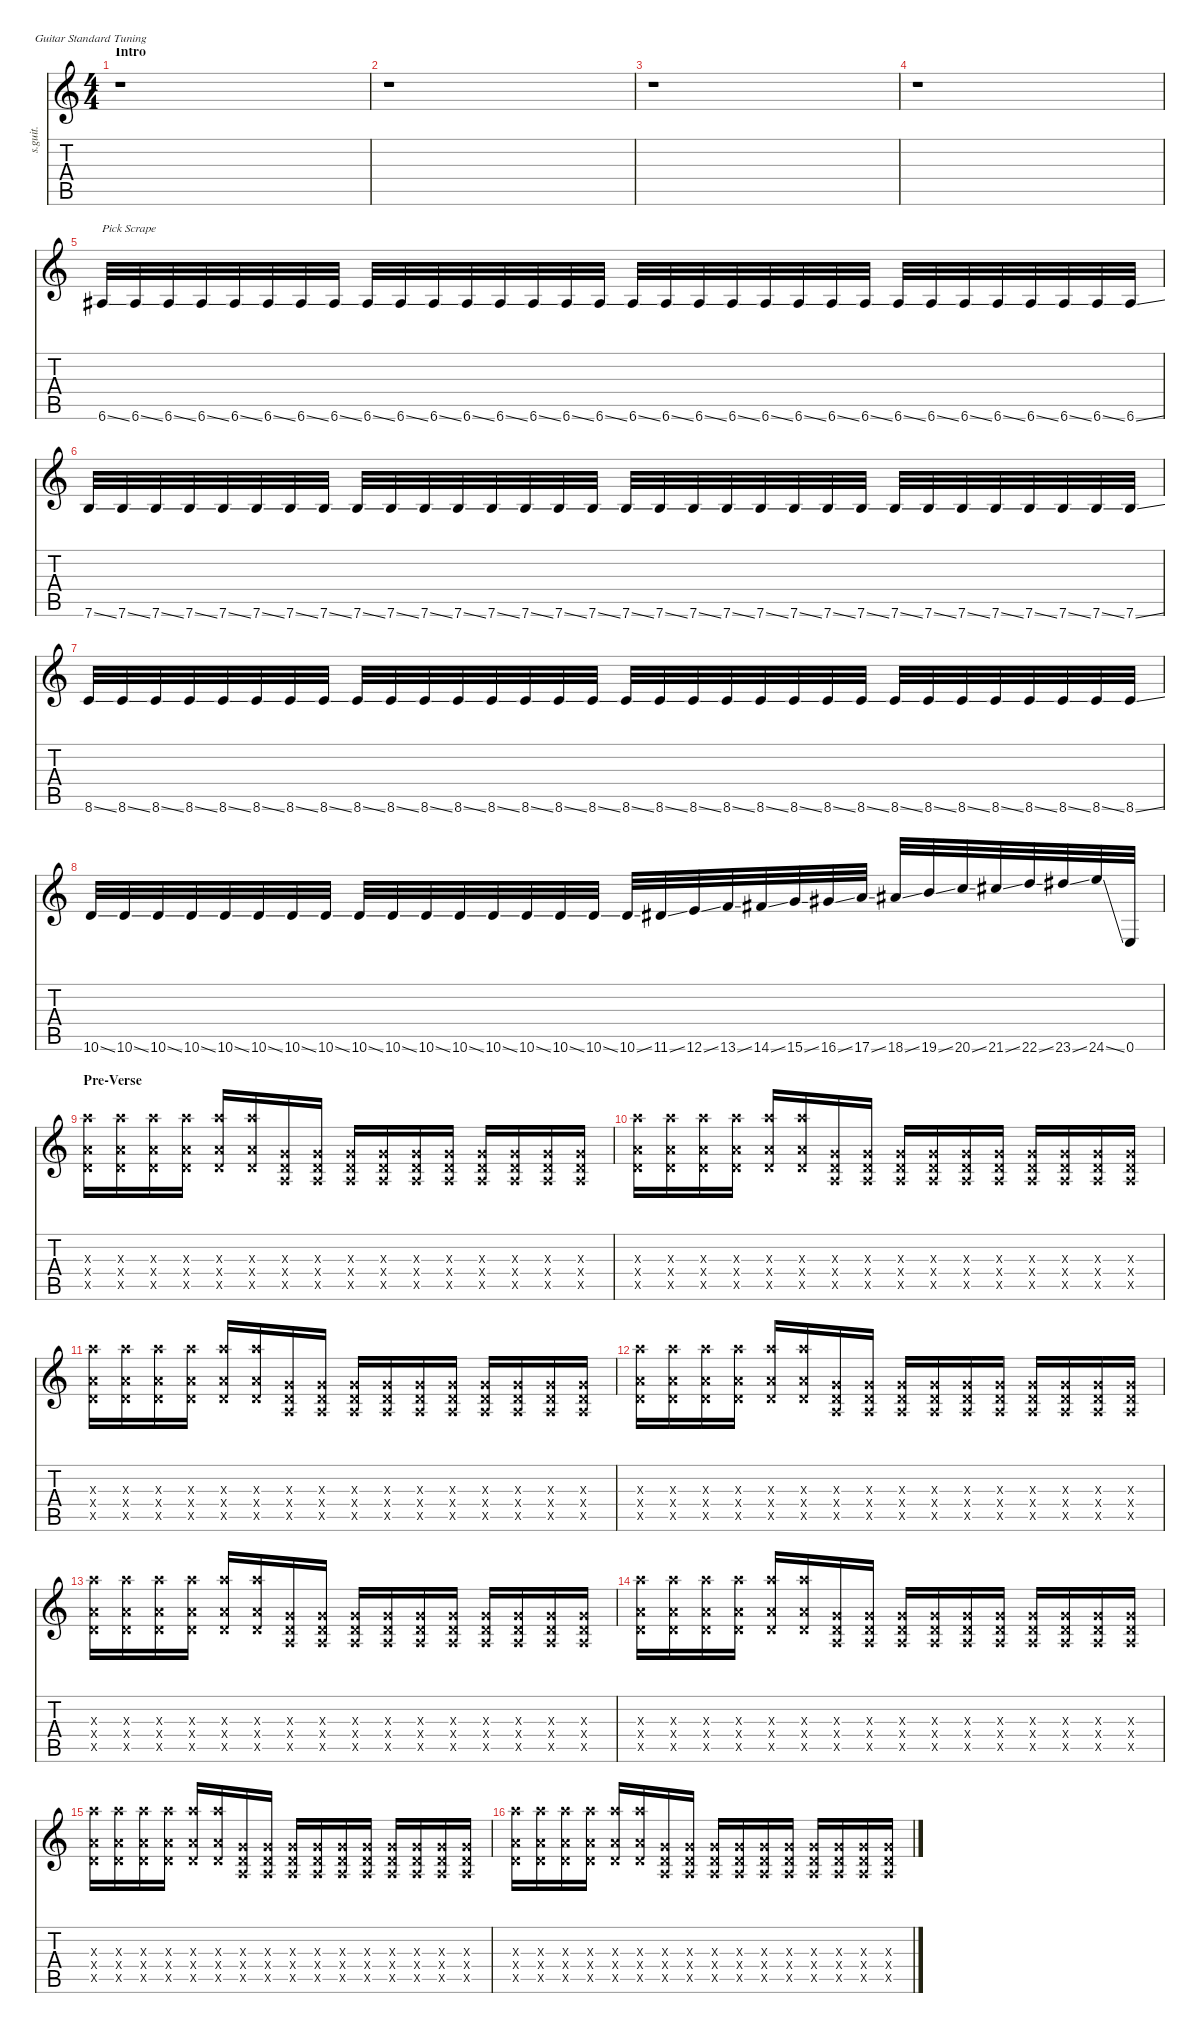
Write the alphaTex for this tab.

\defaultSystemsLayout 4
\hideDynamics
\bracketExtendMode nobrackets
\track ("Matt Bellamy - Guitar Overdubs" "s.guit.") {instrument overdrivenguitar}
\staff {score tabs}
\tuning (E4 B3 G3 D3 A2 E2)
\ts (4 4)
\beaming (8 2 2 2 2)
\section ("" "Intro")
\tempo (93 hide)
\clef g2
\ks c
r.1{dy f instrument overdrivenguitar} |
r.1 |
r.1 |
r.1 |
6.6{ss acc #}.32{txt "Pick Scrape" lyrics (0 "") lyrics (1 "") lyrics (2 "") lyrics (3 "") lyrics (4 "")} 6.6{ss acc #}.32{lyrics (0 "") lyrics (1 "") lyrics (2 "") lyrics (3 "") lyrics (4 "")} 6.6{ss acc #}.32{lyrics (0 "") lyrics (1 "") lyrics (2 "") lyrics (3 "") lyrics (4 "")} 6.6{ss acc #}.32{lyrics (0 "") lyrics (1 "") lyrics (2 "") lyrics (3 "") lyrics (4 "")} 6.6{ss acc #}.32{lyrics (0 "") lyrics (1 "") lyrics (2 "") lyrics (3 "") lyrics (4 "")} 6.6{ss acc #}.32{lyrics (0 "") lyrics (1 "") lyrics (2 "") lyrics (3 "") lyrics (4 "")} 6.6{ss acc #}.32{lyrics (0 "") lyrics (1 "") lyrics (2 "") lyrics (3 "") lyrics (4 "")} 6.6{ss acc #}.32{lyrics (0 "") lyrics (1 "") lyrics (2 "") lyrics (3 "") lyrics (4 "")} 6.6{ss acc #}.32{lyrics (0 "") lyrics (1 "") lyrics (2 "") lyrics (3 "") lyrics (4 "")} 6.6{ss acc #}.32{lyrics (0 "") lyrics (1 "") lyrics (2 "") lyrics (3 "") lyrics (4 "")} 6.6{ss acc #}.32{lyrics (0 "") lyrics (1 "") lyrics (2 "") lyrics (3 "") lyrics (4 "")} 6.6{ss acc #}.32{lyrics (0 "") lyrics (1 "") lyrics (2 "") lyrics (3 "") lyrics (4 "")} 6.6{ss acc #}.32{lyrics (0 "") lyrics (1 "") lyrics (2 "") lyrics (3 "") lyrics (4 "")} 6.6{ss acc #}.32{lyrics (0 "") lyrics (1 "") lyrics (2 "") lyrics (3 "") lyrics (4 "")} 6.6{ss acc #}.32{lyrics (0 "") lyrics (1 "") lyrics (2 "") lyrics (3 "") lyrics (4 "")} 6.6{ss acc #}.32{lyrics (0 "") lyrics (1 "") lyrics (2 "") lyrics (3 "") lyrics (4 "")} 6.6{ss acc #}.32{lyrics (0 "") lyrics (1 "") lyrics (2 "") lyrics (3 "") lyrics (4 "")} 6.6{ss acc #}.32{lyrics (0 "") lyrics (1 "") lyrics (2 "") lyrics (3 "") lyrics (4 "")} 6.6{ss acc #}.32{lyrics (0 "") lyrics (1 "") lyrics (2 "") lyrics (3 "") lyrics (4 "")} 6.6{ss acc #}.32{lyrics (0 "") lyrics (1 "") lyrics (2 "") lyrics (3 "") lyrics (4 "")} 6.6{ss acc #}.32{lyrics (0 "") lyrics (1 "") lyrics (2 "") lyrics (3 "") lyrics (4 "")} 6.6{ss acc #}.32{lyrics (0 "") lyrics (1 "") lyrics (2 "") lyrics (3 "") lyrics (4 "")} 6.6{ss acc #}.32{lyrics (0 "") lyrics (1 "") lyrics (2 "") lyrics (3 "") lyrics (4 "")} 6.6{ss acc #}.32{lyrics (0 "") lyrics (1 "") lyrics (2 "") lyrics (3 "") lyrics (4 "")} 6.6{ss acc #}.32{lyrics (0 "") lyrics (1 "") lyrics (2 "") lyrics (3 "") lyrics (4 "")} 6.6{ss acc #}.32{lyrics (0 "") lyrics (1 "") lyrics (2 "") lyrics (3 "") lyrics (4 "")} 6.6{ss acc #}.32{lyrics (0 "") lyrics (1 "") lyrics (2 "") lyrics (3 "") lyrics (4 "")} 6.6{ss acc #}.32{lyrics (0 "") lyrics (1 "") lyrics (2 "") lyrics (3 "") lyrics (4 "")} 6.6{ss acc #}.32{lyrics (0 "") lyrics (1 "") lyrics (2 "") lyrics (3 "") lyrics (4 "")} 6.6{ss acc #}.32{lyrics (0 "") lyrics (1 "") lyrics (2 "") lyrics (3 "") lyrics (4 "")} 6.6{ss acc #}.32{lyrics (0 "") lyrics (1 "") lyrics (2 "") lyrics (3 "") lyrics (4 "")} 6.6{ss acc #}.32{lyrics (0 "") lyrics (1 "") lyrics (2 "") lyrics (3 "") lyrics (4 "")} |
7.6{ss}.32{lyrics (0 "") lyrics (1 "") lyrics (2 "") lyrics (3 "") lyrics (4 "")} 7.6{ss}.32{lyrics (0 "") lyrics (1 "") lyrics (2 "") lyrics (3 "") lyrics (4 "")} 7.6{ss}.32{lyrics (0 "") lyrics (1 "") lyrics (2 "") lyrics (3 "") lyrics (4 "")} 7.6{ss}.32{lyrics (0 "") lyrics (1 "") lyrics (2 "") lyrics (3 "") lyrics (4 "")} 7.6{ss}.32{lyrics (0 "") lyrics (1 "") lyrics (2 "") lyrics (3 "") lyrics (4 "")} 7.6{ss}.32{lyrics (0 "") lyrics (1 "") lyrics (2 "") lyrics (3 "") lyrics (4 "")} 7.6{ss}.32{lyrics (0 "") lyrics (1 "") lyrics (2 "") lyrics (3 "") lyrics (4 "")} 7.6{ss}.32{lyrics (0 "") lyrics (1 "") lyrics (2 "") lyrics (3 "") lyrics (4 "")} 7.6{ss}.32{lyrics (0 "") lyrics (1 "") lyrics (2 "") lyrics (3 "") lyrics (4 "")} 7.6{ss}.32{lyrics (0 "") lyrics (1 "") lyrics (2 "") lyrics (3 "") lyrics (4 "")} 7.6{ss}.32{lyrics (0 "") lyrics (1 "") lyrics (2 "") lyrics (3 "") lyrics (4 "")} 7.6{ss}.32{lyrics (0 "") lyrics (1 "") lyrics (2 "") lyrics (3 "") lyrics (4 "")} 7.6{ss}.32{lyrics (0 "") lyrics (1 "") lyrics (2 "") lyrics (3 "") lyrics (4 "")} 7.6{ss}.32{lyrics (0 "") lyrics (1 "") lyrics (2 "") lyrics (3 "") lyrics (4 "")} 7.6{ss}.32{lyrics (0 "") lyrics (1 "") lyrics (2 "") lyrics (3 "") lyrics (4 "")} 7.6{ss}.32{lyrics (0 "") lyrics (1 "") lyrics (2 "") lyrics (3 "") lyrics (4 "")} 7.6{ss}.32{lyrics (0 "") lyrics (1 "") lyrics (2 "") lyrics (3 "") lyrics (4 "")} 7.6{ss}.32{lyrics (0 "") lyrics (1 "") lyrics (2 "") lyrics (3 "") lyrics (4 "")} 7.6{ss}.32{lyrics (0 "") lyrics (1 "") lyrics (2 "") lyrics (3 "") lyrics (4 "")} 7.6{ss}.32{lyrics (0 "") lyrics (1 "") lyrics (2 "") lyrics (3 "") lyrics (4 "")} 7.6{ss}.32{lyrics (0 "") lyrics (1 "") lyrics (2 "") lyrics (3 "") lyrics (4 "")} 7.6{ss}.32{lyrics (0 "") lyrics (1 "") lyrics (2 "") lyrics (3 "") lyrics (4 "")} 7.6{ss}.32{lyrics (0 "") lyrics (1 "") lyrics (2 "") lyrics (3 "") lyrics (4 "")} 7.6{ss}.32{lyrics (0 "") lyrics (1 "") lyrics (2 "") lyrics (3 "") lyrics (4 "")} 7.6{ss}.32{lyrics (0 "") lyrics (1 "") lyrics (2 "") lyrics (3 "") lyrics (4 "")} 7.6{ss}.32{lyrics (0 "") lyrics (1 "") lyrics (2 "") lyrics (3 "") lyrics (4 "")} 7.6{ss}.32{lyrics (0 "") lyrics (1 "") lyrics (2 "") lyrics (3 "") lyrics (4 "")} 7.6{ss}.32{lyrics (0 "") lyrics (1 "") lyrics (2 "") lyrics (3 "") lyrics (4 "")} 7.6{ss}.32{lyrics (0 "") lyrics (1 "") lyrics (2 "") lyrics (3 "") lyrics (4 "")} 7.6{ss}.32{lyrics (0 "") lyrics (1 "") lyrics (2 "") lyrics (3 "") lyrics (4 "")} 7.6{ss}.32{lyrics (0 "") lyrics (1 "") lyrics (2 "") lyrics (3 "") lyrics (4 "")} 7.6{ss}.32{lyrics (0 "") lyrics (1 "") lyrics (2 "") lyrics (3 "") lyrics (4 "")} |
8.6{ss}.32{lyrics (0 "") lyrics (1 "") lyrics (2 "") lyrics (3 "") lyrics (4 "")} 8.6{ss}.32{lyrics (0 "") lyrics (1 "") lyrics (2 "") lyrics (3 "") lyrics (4 "")} 8.6{ss}.32{lyrics (0 "") lyrics (1 "") lyrics (2 "") lyrics (3 "") lyrics (4 "")} 8.6{ss}.32{lyrics (0 "") lyrics (1 "") lyrics (2 "") lyrics (3 "") lyrics (4 "")} 8.6{ss}.32{lyrics (0 "") lyrics (1 "") lyrics (2 "") lyrics (3 "") lyrics (4 "")} 8.6{ss}.32{lyrics (0 "") lyrics (1 "") lyrics (2 "") lyrics (3 "") lyrics (4 "")} 8.6{ss}.32{lyrics (0 "") lyrics (1 "") lyrics (2 "") lyrics (3 "") lyrics (4 "")} 8.6{ss}.32{lyrics (0 "") lyrics (1 "") lyrics (2 "") lyrics (3 "") lyrics (4 "")} 8.6{ss}.32{lyrics (0 "") lyrics (1 "") lyrics (2 "") lyrics (3 "") lyrics (4 "")} 8.6{ss}.32{lyrics (0 "") lyrics (1 "") lyrics (2 "") lyrics (3 "") lyrics (4 "")} 8.6{ss}.32{lyrics (0 "") lyrics (1 "") lyrics (2 "") lyrics (3 "") lyrics (4 "")} 8.6{ss}.32{lyrics (0 "") lyrics (1 "") lyrics (2 "") lyrics (3 "") lyrics (4 "")} 8.6{ss}.32{lyrics (0 "") lyrics (1 "") lyrics (2 "") lyrics (3 "") lyrics (4 "")} 8.6{ss}.32{lyrics (0 "") lyrics (1 "") lyrics (2 "") lyrics (3 "") lyrics (4 "")} 8.6{ss}.32{lyrics (0 "") lyrics (1 "") lyrics (2 "") lyrics (3 "") lyrics (4 "")} 8.6{ss}.32{lyrics (0 "") lyrics (1 "") lyrics (2 "") lyrics (3 "") lyrics (4 "")} 8.6{ss}.32{lyrics (0 "") lyrics (1 "") lyrics (2 "") lyrics (3 "") lyrics (4 "")} 8.6{ss}.32{lyrics (0 "") lyrics (1 "") lyrics (2 "") lyrics (3 "") lyrics (4 "")} 8.6{ss}.32{lyrics (0 "") lyrics (1 "") lyrics (2 "") lyrics (3 "") lyrics (4 "")} 8.6{ss}.32{lyrics (0 "") lyrics (1 "") lyrics (2 "") lyrics (3 "") lyrics (4 "")} 8.6{ss}.32{lyrics (0 "") lyrics (1 "") lyrics (2 "") lyrics (3 "") lyrics (4 "")} 8.6{ss}.32{lyrics (0 "") lyrics (1 "") lyrics (2 "") lyrics (3 "") lyrics (4 "")} 8.6{ss}.32{lyrics (0 "") lyrics (1 "") lyrics (2 "") lyrics (3 "") lyrics (4 "")} 8.6{ss}.32{lyrics (0 "") lyrics (1 "") lyrics (2 "") lyrics (3 "") lyrics (4 "")} 8.6{ss}.32{lyrics (0 "") lyrics (1 "") lyrics (2 "") lyrics (3 "") lyrics (4 "")} 8.6{ss}.32{lyrics (0 "") lyrics (1 "") lyrics (2 "") lyrics (3 "") lyrics (4 "")} 8.6{ss}.32{lyrics (0 "") lyrics (1 "") lyrics (2 "") lyrics (3 "") lyrics (4 "")} 8.6{ss}.32{lyrics (0 "") lyrics (1 "") lyrics (2 "") lyrics (3 "") lyrics (4 "")} 8.6{ss}.32{lyrics (0 "") lyrics (1 "") lyrics (2 "") lyrics (3 "") lyrics (4 "")} 8.6{ss}.32{lyrics (0 "") lyrics (1 "") lyrics (2 "") lyrics (3 "") lyrics (4 "")} 8.6{ss}.32{lyrics (0 "") lyrics (1 "") lyrics (2 "") lyrics (3 "") lyrics (4 "")} 8.6{ss}.32{lyrics (0 "") lyrics (1 "") lyrics (2 "") lyrics (3 "") lyrics (4 "")} |
10.6{ss}.32{lyrics (0 "") lyrics (1 "") lyrics (2 "") lyrics (3 "") lyrics (4 "")} 10.6{ss}.32{lyrics (0 "") lyrics (1 "") lyrics (2 "") lyrics (3 "") lyrics (4 "")} 10.6{ss}.32{lyrics (0 "") lyrics (1 "") lyrics (2 "") lyrics (3 "") lyrics (4 "")} 10.6{ss}.32{lyrics (0 "") lyrics (1 "") lyrics (2 "") lyrics (3 "") lyrics (4 "")} 10.6{ss}.32{lyrics (0 "") lyrics (1 "") lyrics (2 "") lyrics (3 "") lyrics (4 "")} 10.6{ss}.32{lyrics (0 "") lyrics (1 "") lyrics (2 "") lyrics (3 "") lyrics (4 "")} 10.6{ss}.32{lyrics (0 "") lyrics (1 "") lyrics (2 "") lyrics (3 "") lyrics (4 "")} 10.6{ss}.32{lyrics (0 "") lyrics (1 "") lyrics (2 "") lyrics (3 "") lyrics (4 "")} 10.6{ss}.32{lyrics (0 "") lyrics (1 "") lyrics (2 "") lyrics (3 "") lyrics (4 "")} 10.6{ss}.32{lyrics (0 "") lyrics (1 "") lyrics (2 "") lyrics (3 "") lyrics (4 "")} 10.6{ss}.32{lyrics (0 "") lyrics (1 "") lyrics (2 "") lyrics (3 "") lyrics (4 "")} 10.6{ss}.32{lyrics (0 "") lyrics (1 "") lyrics (2 "") lyrics (3 "") lyrics (4 "")} 10.6{ss}.32{lyrics (0 "") lyrics (1 "") lyrics (2 "") lyrics (3 "") lyrics (4 "")} 10.6{ss}.32{lyrics (0 "") lyrics (1 "") lyrics (2 "") lyrics (3 "") lyrics (4 "")} 10.6{ss}.32{lyrics (0 "") lyrics (1 "") lyrics (2 "") lyrics (3 "") lyrics (4 "")} 10.6{ss}.32{lyrics (0 "") lyrics (1 "") lyrics (2 "") lyrics (3 "") lyrics (4 "")} 10.6{ss}.32{lyrics (0 "") lyrics (1 "") lyrics (2 "") lyrics (3 "") lyrics (4 "")} 11.6{ss acc #}.32{lyrics (0 "") lyrics (1 "") lyrics (2 "") lyrics (3 "") lyrics (4 "")} 12.6{ss}.32{lyrics (0 "") lyrics (1 "") lyrics (2 "") lyrics (3 "") lyrics (4 "")} 13.6{ss}.32{lyrics (0 "") lyrics (1 "") lyrics (2 "") lyrics (3 "") lyrics (4 "")} 14.6{ss acc #}.32{lyrics (0 "") lyrics (1 "") lyrics (2 "") lyrics (3 "") lyrics (4 "")} 15.6{ss}.32{lyrics (0 "") lyrics (1 "") lyrics (2 "") lyrics (3 "") lyrics (4 "")} 16.6{ss acc #}.32{lyrics (0 "") lyrics (1 "") lyrics (2 "") lyrics (3 "") lyrics (4 "")} 17.6{ss}.32{lyrics (0 "") lyrics (1 "") lyrics (2 "") lyrics (3 "") lyrics (4 "")} 18.6{ss acc #}.32{lyrics (0 "") lyrics (1 "") lyrics (2 "") lyrics (3 "") lyrics (4 "") dy ff} 19.6{ss}.32{lyrics (0 "") lyrics (1 "") lyrics (2 "") lyrics (3 "") lyrics (4 "")} 20.6{ss}.32{lyrics (0 "") lyrics (1 "") lyrics (2 "") lyrics (3 "") lyrics (4 "")} 21.6{ss acc #}.32{lyrics (0 "") lyrics (1 "") lyrics (2 "") lyrics (3 "") lyrics (4 "")} 22.6{ss}.32{lyrics (0 "") lyrics (1 "") lyrics (2 "") lyrics (3 "") lyrics (4 "") dy fff} 23.6{ss acc #}.32{lyrics (0 "") lyrics (1 "") lyrics (2 "") lyrics (3 "") lyrics (4 "")} 24.6{ss}.32{lyrics (0 "") lyrics (1 "") lyrics (2 "") lyrics (3 "") lyrics (4 "")} 0.6.32{lyrics (0 "") lyrics (1 "") lyrics (2 "") lyrics (3 "") lyrics (4 "")} |
\section ("" "Pre-Verse")
(14.3{x} 0.4{x} 12.5{x}).16{lyrics (0 "") lyrics (1 "") lyrics (2 "") lyrics (3 "") lyrics (4 "") dy f} (14.3{x} 0.4{x} 12.5{x}).16{lyrics (0 "") lyrics (1 "") lyrics (2 "") lyrics (3 "") lyrics (4 "")} (14.3{x} 0.4{x} 12.5{x}).16{lyrics (0 "") lyrics (1 "") lyrics (2 "") lyrics (3 "") lyrics (4 "")} (14.3{x} 0.4{x} 12.5{x}).16{lyrics (0 "") lyrics (1 "") lyrics (2 "") lyrics (3 "") lyrics (4 "")} (14.3{x} 0.4{x} 12.5{x}).16{lyrics (0 "") lyrics (1 "") lyrics (2 "") lyrics (3 "") lyrics (4 "")} (14.3{x} 0.4{x} 12.5{x}).16{lyrics (0 "") lyrics (1 "") lyrics (2 "") lyrics (3 "") lyrics (4 "")} (0.3{x} 0.4{x} 0.5{x}).16{lyrics (0 "") lyrics (1 "") lyrics (2 "") lyrics (3 "") lyrics (4 "")} (0.3{x} 0.4{x} 0.5{x}).16{lyrics (0 "") lyrics (1 "") lyrics (2 "") lyrics (3 "") lyrics (4 "")} (0.3{x} 0.4{x} 0.5{x}).16{lyrics (0 "") lyrics (1 "") lyrics (2 "") lyrics (3 "") lyrics (4 "")} (0.3{x} 0.4{x} 0.5{x}).16{lyrics (0 "") lyrics (1 "") lyrics (2 "") lyrics (3 "") lyrics (4 "")} (0.3{x} 0.4{x} 0.5{x}).16{lyrics (0 "") lyrics (1 "") lyrics (2 "") lyrics (3 "") lyrics (4 "")} (0.3{x} 0.4{x} 0.5{x}).16{lyrics (0 "") lyrics (1 "") lyrics (2 "") lyrics (3 "") lyrics (4 "")} (0.3{x} 0.4{x} 0.5{x}).16{lyrics (0 "") lyrics (1 "") lyrics (2 "") lyrics (3 "") lyrics (4 "")} (0.3{x} 0.4{x} 0.5{x}).16{lyrics (0 "") lyrics (1 "") lyrics (2 "") lyrics (3 "") lyrics (4 "")} (0.3{x} 0.4{x} 0.5{x}).16{lyrics (0 "") lyrics (1 "") lyrics (2 "") lyrics (3 "") lyrics (4 "")} (0.3{x} 0.4{x} 0.5{x}).16{lyrics (0 "") lyrics (1 "") lyrics (2 "") lyrics (3 "") lyrics (4 "")} |
(14.3{x} 0.4{x} 12.5{x}).16{lyrics (0 "") lyrics (1 "") lyrics (2 "") lyrics (3 "") lyrics (4 "")} (14.3{x} 0.4{x} 12.5{x}).16{lyrics (0 "") lyrics (1 "") lyrics (2 "") lyrics (3 "") lyrics (4 "")} (14.3{x} 0.4{x} 12.5{x}).16{lyrics (0 "") lyrics (1 "") lyrics (2 "") lyrics (3 "") lyrics (4 "")} (14.3{x} 0.4{x} 12.5{x}).16{lyrics (0 "") lyrics (1 "") lyrics (2 "") lyrics (3 "") lyrics (4 "")} (14.3{x} 0.4{x} 12.5{x}).16{lyrics (0 "") lyrics (1 "") lyrics (2 "") lyrics (3 "") lyrics (4 "")} (14.3{x} 0.4{x} 12.5{x}).16{lyrics (0 "") lyrics (1 "") lyrics (2 "") lyrics (3 "") lyrics (4 "")} (0.3{x} 0.4{x} 0.5{x}).16{lyrics (0 "") lyrics (1 "") lyrics (2 "") lyrics (3 "") lyrics (4 "")} (0.3{x} 0.4{x} 0.5{x}).16{lyrics (0 "") lyrics (1 "") lyrics (2 "") lyrics (3 "") lyrics (4 "")} (0.3{x} 0.4{x} 0.5{x}).16{lyrics (0 "") lyrics (1 "") lyrics (2 "") lyrics (3 "") lyrics (4 "")} (0.3{x} 0.4{x} 0.5{x}).16{lyrics (0 "") lyrics (1 "") lyrics (2 "") lyrics (3 "") lyrics (4 "")} (0.3{x} 0.4{x} 0.5{x}).16{lyrics (0 "") lyrics (1 "") lyrics (2 "") lyrics (3 "") lyrics (4 "")} (0.3{x} 0.4{x} 0.5{x}).16{lyrics (0 "") lyrics (1 "") lyrics (2 "") lyrics (3 "") lyrics (4 "")} (0.3{x} 0.4{x} 0.5{x}).16{lyrics (0 "") lyrics (1 "") lyrics (2 "") lyrics (3 "") lyrics (4 "")} (0.3{x} 0.4{x} 0.5{x}).16{lyrics (0 "") lyrics (1 "") lyrics (2 "") lyrics (3 "") lyrics (4 "")} (0.3{x} 0.4{x} 0.5{x}).16{lyrics (0 "") lyrics (1 "") lyrics (2 "") lyrics (3 "") lyrics (4 "")} (0.3{x} 0.4{x} 0.5{x}).16{lyrics (0 "") lyrics (1 "") lyrics (2 "") lyrics (3 "") lyrics (4 "")} |
(14.3{x} 0.4{x} 12.5{x}).16{lyrics (0 "") lyrics (1 "") lyrics (2 "") lyrics (3 "") lyrics (4 "")} (14.3{x} 0.4{x} 12.5{x}).16{lyrics (0 "") lyrics (1 "") lyrics (2 "") lyrics (3 "") lyrics (4 "")} (14.3{x} 0.4{x} 12.5{x}).16{lyrics (0 "") lyrics (1 "") lyrics (2 "") lyrics (3 "") lyrics (4 "")} (14.3{x} 0.4{x} 12.5{x}).16{lyrics (0 "") lyrics (1 "") lyrics (2 "") lyrics (3 "") lyrics (4 "")} (14.3{x} 0.4{x} 12.5{x}).16{lyrics (0 "") lyrics (1 "") lyrics (2 "") lyrics (3 "") lyrics (4 "")} (14.3{x} 0.4{x} 12.5{x}).16{lyrics (0 "") lyrics (1 "") lyrics (2 "") lyrics (3 "") lyrics (4 "")} (0.3{x} 0.4{x} 0.5{x}).16{lyrics (0 "") lyrics (1 "") lyrics (2 "") lyrics (3 "") lyrics (4 "")} (0.3{x} 0.4{x} 0.5{x}).16{lyrics (0 "") lyrics (1 "") lyrics (2 "") lyrics (3 "") lyrics (4 "")} (0.3{x} 0.4{x} 0.5{x}).16{lyrics (0 "") lyrics (1 "") lyrics (2 "") lyrics (3 "") lyrics (4 "")} (0.3{x} 0.4{x} 0.5{x}).16{lyrics (0 "") lyrics (1 "") lyrics (2 "") lyrics (3 "") lyrics (4 "")} (0.3{x} 0.4{x} 0.5{x}).16{lyrics (0 "") lyrics (1 "") lyrics (2 "") lyrics (3 "") lyrics (4 "")} (0.3{x} 0.4{x} 0.5{x}).16{lyrics (0 "") lyrics (1 "") lyrics (2 "") lyrics (3 "") lyrics (4 "")} (0.3{x} 0.4{x} 0.5{x}).16{lyrics (0 "") lyrics (1 "") lyrics (2 "") lyrics (3 "") lyrics (4 "")} (0.3{x} 0.4{x} 0.5{x}).16{lyrics (0 "") lyrics (1 "") lyrics (2 "") lyrics (3 "") lyrics (4 "")} (0.3{x} 0.4{x} 0.5{x}).16{lyrics (0 "") lyrics (1 "") lyrics (2 "") lyrics (3 "") lyrics (4 "")} (0.3{x} 0.4{x} 0.5{x}).16{lyrics (0 "") lyrics (1 "") lyrics (2 "") lyrics (3 "") lyrics (4 "")} |
(14.3{x} 0.4{x} 12.5{x}).16{lyrics (0 "") lyrics (1 "") lyrics (2 "") lyrics (3 "") lyrics (4 "")} (14.3{x} 0.4{x} 12.5{x}).16{lyrics (0 "") lyrics (1 "") lyrics (2 "") lyrics (3 "") lyrics (4 "")} (14.3{x} 0.4{x} 12.5{x}).16{lyrics (0 "") lyrics (1 "") lyrics (2 "") lyrics (3 "") lyrics (4 "")} (14.3{x} 0.4{x} 12.5{x}).16{lyrics (0 "") lyrics (1 "") lyrics (2 "") lyrics (3 "") lyrics (4 "")} (14.3{x} 0.4{x} 12.5{x}).16{lyrics (0 "") lyrics (1 "") lyrics (2 "") lyrics (3 "") lyrics (4 "")} (14.3{x} 0.4{x} 12.5{x}).16{lyrics (0 "") lyrics (1 "") lyrics (2 "") lyrics (3 "") lyrics (4 "")} (0.3{x} 0.4{x} 0.5{x}).16{lyrics (0 "") lyrics (1 "") lyrics (2 "") lyrics (3 "") lyrics (4 "")} (0.3{x} 0.4{x} 0.5{x}).16{lyrics (0 "") lyrics (1 "") lyrics (2 "") lyrics (3 "") lyrics (4 "")} (0.3{x} 0.4{x} 0.5{x}).16{lyrics (0 "") lyrics (1 "") lyrics (2 "") lyrics (3 "") lyrics (4 "")} (0.3{x} 0.4{x} 0.5{x}).16{lyrics (0 "") lyrics (1 "") lyrics (2 "") lyrics (3 "") lyrics (4 "")} (0.3{x} 0.4{x} 0.5{x}).16{lyrics (0 "") lyrics (1 "") lyrics (2 "") lyrics (3 "") lyrics (4 "")} (0.3{x} 0.4{x} 0.5{x}).16{lyrics (0 "") lyrics (1 "") lyrics (2 "") lyrics (3 "") lyrics (4 "")} (0.3{x} 0.4{x} 0.5{x}).16{lyrics (0 "") lyrics (1 "") lyrics (2 "") lyrics (3 "") lyrics (4 "")} (0.3{x} 0.4{x} 0.5{x}).16{lyrics (0 "") lyrics (1 "") lyrics (2 "") lyrics (3 "") lyrics (4 "")} (0.3{x} 0.4{x} 0.5{x}).16{lyrics (0 "") lyrics (1 "") lyrics (2 "") lyrics (3 "") lyrics (4 "")} (0.3{x} 0.4{x} 0.5{x}).16{lyrics (0 "") lyrics (1 "") lyrics (2 "") lyrics (3 "") lyrics (4 "")} |
(14.3{x} 0.4{x} 12.5{x}).16{lyrics (0 "") lyrics (1 "") lyrics (2 "") lyrics (3 "") lyrics (4 "")} (14.3{x} 0.4{x} 12.5{x}).16{lyrics (0 "") lyrics (1 "") lyrics (2 "") lyrics (3 "") lyrics (4 "")} (14.3{x} 0.4{x} 12.5{x}).16{lyrics (0 "") lyrics (1 "") lyrics (2 "") lyrics (3 "") lyrics (4 "")} (14.3{x} 0.4{x} 12.5{x}).16{lyrics (0 "") lyrics (1 "") lyrics (2 "") lyrics (3 "") lyrics (4 "")} (14.3{x} 0.4{x} 12.5{x}).16{lyrics (0 "") lyrics (1 "") lyrics (2 "") lyrics (3 "") lyrics (4 "")} (14.3{x} 0.4{x} 12.5{x}).16{lyrics (0 "") lyrics (1 "") lyrics (2 "") lyrics (3 "") lyrics (4 "")} (0.3{x} 0.4{x} 0.5{x}).16{lyrics (0 "") lyrics (1 "") lyrics (2 "") lyrics (3 "") lyrics (4 "")} (0.3{x} 0.4{x} 0.5{x}).16{lyrics (0 "") lyrics (1 "") lyrics (2 "") lyrics (3 "") lyrics (4 "")} (0.3{x} 0.4{x} 0.5{x}).16{lyrics (0 "") lyrics (1 "") lyrics (2 "") lyrics (3 "") lyrics (4 "")} (0.3{x} 0.4{x} 0.5{x}).16{lyrics (0 "") lyrics (1 "") lyrics (2 "") lyrics (3 "") lyrics (4 "")} (0.3{x} 0.4{x} 0.5{x}).16{lyrics (0 "") lyrics (1 "") lyrics (2 "") lyrics (3 "") lyrics (4 "")} (0.3{x} 0.4{x} 0.5{x}).16{lyrics (0 "") lyrics (1 "") lyrics (2 "") lyrics (3 "") lyrics (4 "")} (0.3{x} 0.4{x} 0.5{x}).16{lyrics (0 "") lyrics (1 "") lyrics (2 "") lyrics (3 "") lyrics (4 "")} (0.3{x} 0.4{x} 0.5{x}).16{lyrics (0 "") lyrics (1 "") lyrics (2 "") lyrics (3 "") lyrics (4 "")} (0.3{x} 0.4{x} 0.5{x}).16{lyrics (0 "") lyrics (1 "") lyrics (2 "") lyrics (3 "") lyrics (4 "")} (0.3{x} 0.4{x} 0.5{x}).16{lyrics (0 "") lyrics (1 "") lyrics (2 "") lyrics (3 "") lyrics (4 "")} |
(14.3{x} 0.4{x} 12.5{x}).16{lyrics (0 "") lyrics (1 "") lyrics (2 "") lyrics (3 "") lyrics (4 "")} (14.3{x} 0.4{x} 12.5{x}).16{lyrics (0 "") lyrics (1 "") lyrics (2 "") lyrics (3 "") lyrics (4 "")} (14.3{x} 0.4{x} 12.5{x}).16{lyrics (0 "") lyrics (1 "") lyrics (2 "") lyrics (3 "") lyrics (4 "")} (14.3{x} 0.4{x} 12.5{x}).16{lyrics (0 "") lyrics (1 "") lyrics (2 "") lyrics (3 "") lyrics (4 "")} (14.3{x} 0.4{x} 12.5{x}).16{lyrics (0 "") lyrics (1 "") lyrics (2 "") lyrics (3 "") lyrics (4 "")} (14.3{x} 0.4{x} 12.5{x}).16{lyrics (0 "") lyrics (1 "") lyrics (2 "") lyrics (3 "") lyrics (4 "")} (0.3{x} 0.4{x} 0.5{x}).16{lyrics (0 "") lyrics (1 "") lyrics (2 "") lyrics (3 "") lyrics (4 "")} (0.3{x} 0.4{x} 0.5{x}).16{lyrics (0 "") lyrics (1 "") lyrics (2 "") lyrics (3 "") lyrics (4 "")} (0.3{x} 0.4{x} 0.5{x}).16{lyrics (0 "") lyrics (1 "") lyrics (2 "") lyrics (3 "") lyrics (4 "")} (0.3{x} 0.4{x} 0.5{x}).16{lyrics (0 "") lyrics (1 "") lyrics (2 "") lyrics (3 "") lyrics (4 "")} (0.3{x} 0.4{x} 0.5{x}).16{lyrics (0 "") lyrics (1 "") lyrics (2 "") lyrics (3 "") lyrics (4 "")} (0.3{x} 0.4{x} 0.5{x}).16{lyrics (0 "") lyrics (1 "") lyrics (2 "") lyrics (3 "") lyrics (4 "")} (0.3{x} 0.4{x} 0.5{x}).16{lyrics (0 "") lyrics (1 "") lyrics (2 "") lyrics (3 "") lyrics (4 "")} (0.3{x} 0.4{x} 0.5{x}).16{lyrics (0 "") lyrics (1 "") lyrics (2 "") lyrics (3 "") lyrics (4 "")} (0.3{x} 0.4{x} 0.5{x}).16{lyrics (0 "") lyrics (1 "") lyrics (2 "") lyrics (3 "") lyrics (4 "")} (0.3{x} 0.4{x} 0.5{x}).16{lyrics (0 "") lyrics (1 "") lyrics (2 "") lyrics (3 "") lyrics (4 "")} |
(14.3{x} 0.4{x} 12.5{x}).16{lyrics (0 "") lyrics (1 "") lyrics (2 "") lyrics (3 "") lyrics (4 "")} (14.3{x} 0.4{x} 12.5{x}).16{lyrics (0 "") lyrics (1 "") lyrics (2 "") lyrics (3 "") lyrics (4 "")} (14.3{x} 0.4{x} 12.5{x}).16{lyrics (0 "") lyrics (1 "") lyrics (2 "") lyrics (3 "") lyrics (4 "")} (14.3{x} 0.4{x} 12.5{x}).16{lyrics (0 "") lyrics (1 "") lyrics (2 "") lyrics (3 "") lyrics (4 "")} (14.3{x} 0.4{x} 12.5{x}).16{lyrics (0 "") lyrics (1 "") lyrics (2 "") lyrics (3 "") lyrics (4 "")} (14.3{x} 0.4{x} 12.5{x}).16{lyrics (0 "") lyrics (1 "") lyrics (2 "") lyrics (3 "") lyrics (4 "")} (0.3{x} 0.4{x} 0.5{x}).16{lyrics (0 "") lyrics (1 "") lyrics (2 "") lyrics (3 "") lyrics (4 "")} (0.3{x} 0.4{x} 0.5{x}).16{lyrics (0 "") lyrics (1 "") lyrics (2 "") lyrics (3 "") lyrics (4 "")} (0.3{x} 0.4{x} 0.5{x}).16{lyrics (0 "") lyrics (1 "") lyrics (2 "") lyrics (3 "") lyrics (4 "")} (0.3{x} 0.4{x} 0.5{x}).16{lyrics (0 "") lyrics (1 "") lyrics (2 "") lyrics (3 "") lyrics (4 "")} (0.3{x} 0.4{x} 0.5{x}).16{lyrics (0 "") lyrics (1 "") lyrics (2 "") lyrics (3 "") lyrics (4 "")} (0.3{x} 0.4{x} 0.5{x}).16{lyrics (0 "") lyrics (1 "") lyrics (2 "") lyrics (3 "") lyrics (4 "")} (0.3{x} 0.4{x} 0.5{x}).16{lyrics (0 "") lyrics (1 "") lyrics (2 "") lyrics (3 "") lyrics (4 "")} (0.3{x} 0.4{x} 0.5{x}).16{lyrics (0 "") lyrics (1 "") lyrics (2 "") lyrics (3 "") lyrics (4 "")} (0.3{x} 0.4{x} 0.5{x}).16{lyrics (0 "") lyrics (1 "") lyrics (2 "") lyrics (3 "") lyrics (4 "")} (0.3{x} 0.4{x} 0.5{x}).16{lyrics (0 "") lyrics (1 "") lyrics (2 "") lyrics (3 "") lyrics (4 "")} |
(14.3{x} 0.4{x} 12.5{x}).16{lyrics (0 "") lyrics (1 "") lyrics (2 "") lyrics (3 "") lyrics (4 "")} (14.3{x} 0.4{x} 12.5{x}).16{lyrics (0 "") lyrics (1 "") lyrics (2 "") lyrics (3 "") lyrics (4 "")} (14.3{x} 0.4{x} 12.5{x}).16{lyrics (0 "") lyrics (1 "") lyrics (2 "") lyrics (3 "") lyrics (4 "")} (14.3{x} 0.4{x} 12.5{x}).16{lyrics (0 "") lyrics (1 "") lyrics (2 "") lyrics (3 "") lyrics (4 "")} (14.3{x} 0.4{x} 12.5{x}).16{lyrics (0 "") lyrics (1 "") lyrics (2 "") lyrics (3 "") lyrics (4 "")} (14.3{x} 0.4{x} 12.5{x}).16{lyrics (0 "") lyrics (1 "") lyrics (2 "") lyrics (3 "") lyrics (4 "")} (0.3{x} 0.4{x} 0.5{x}).16{lyrics (0 "") lyrics (1 "") lyrics (2 "") lyrics (3 "") lyrics (4 "")} (0.3{x} 0.4{x} 0.5{x}).16{lyrics (0 "") lyrics (1 "") lyrics (2 "") lyrics (3 "") lyrics (4 "")} (0.3{x} 0.4{x} 0.5{x}).16{lyrics (0 "") lyrics (1 "") lyrics (2 "") lyrics (3 "") lyrics (4 "")} (0.3{x} 0.4{x} 0.5{x}).16{lyrics (0 "") lyrics (1 "") lyrics (2 "") lyrics (3 "") lyrics (4 "")} (0.3{x} 0.4{x} 0.5{x}).16{lyrics (0 "") lyrics (1 "") lyrics (2 "") lyrics (3 "") lyrics (4 "")} (0.3{x} 0.4{x} 0.5{x}).16{lyrics (0 "") lyrics (1 "") lyrics (2 "") lyrics (3 "") lyrics (4 "")} (0.3{x} 0.4{x} 0.5{x}).16{lyrics (0 "") lyrics (1 "") lyrics (2 "") lyrics (3 "") lyrics (4 "")} (0.3{x} 0.4{x} 0.5{x}).16{lyrics (0 "") lyrics (1 "") lyrics (2 "") lyrics (3 "") lyrics (4 "")} (0.3{x} 0.4{x} 0.5{x}).16{lyrics (0 "") lyrics (1 "") lyrics (2 "") lyrics (3 "") lyrics (4 "")} (0.3{x} 0.4{x} 0.5{x}).16{lyrics (0 "") lyrics (1 "") lyrics (2 "") lyrics (3 "") lyrics (4 "")}
